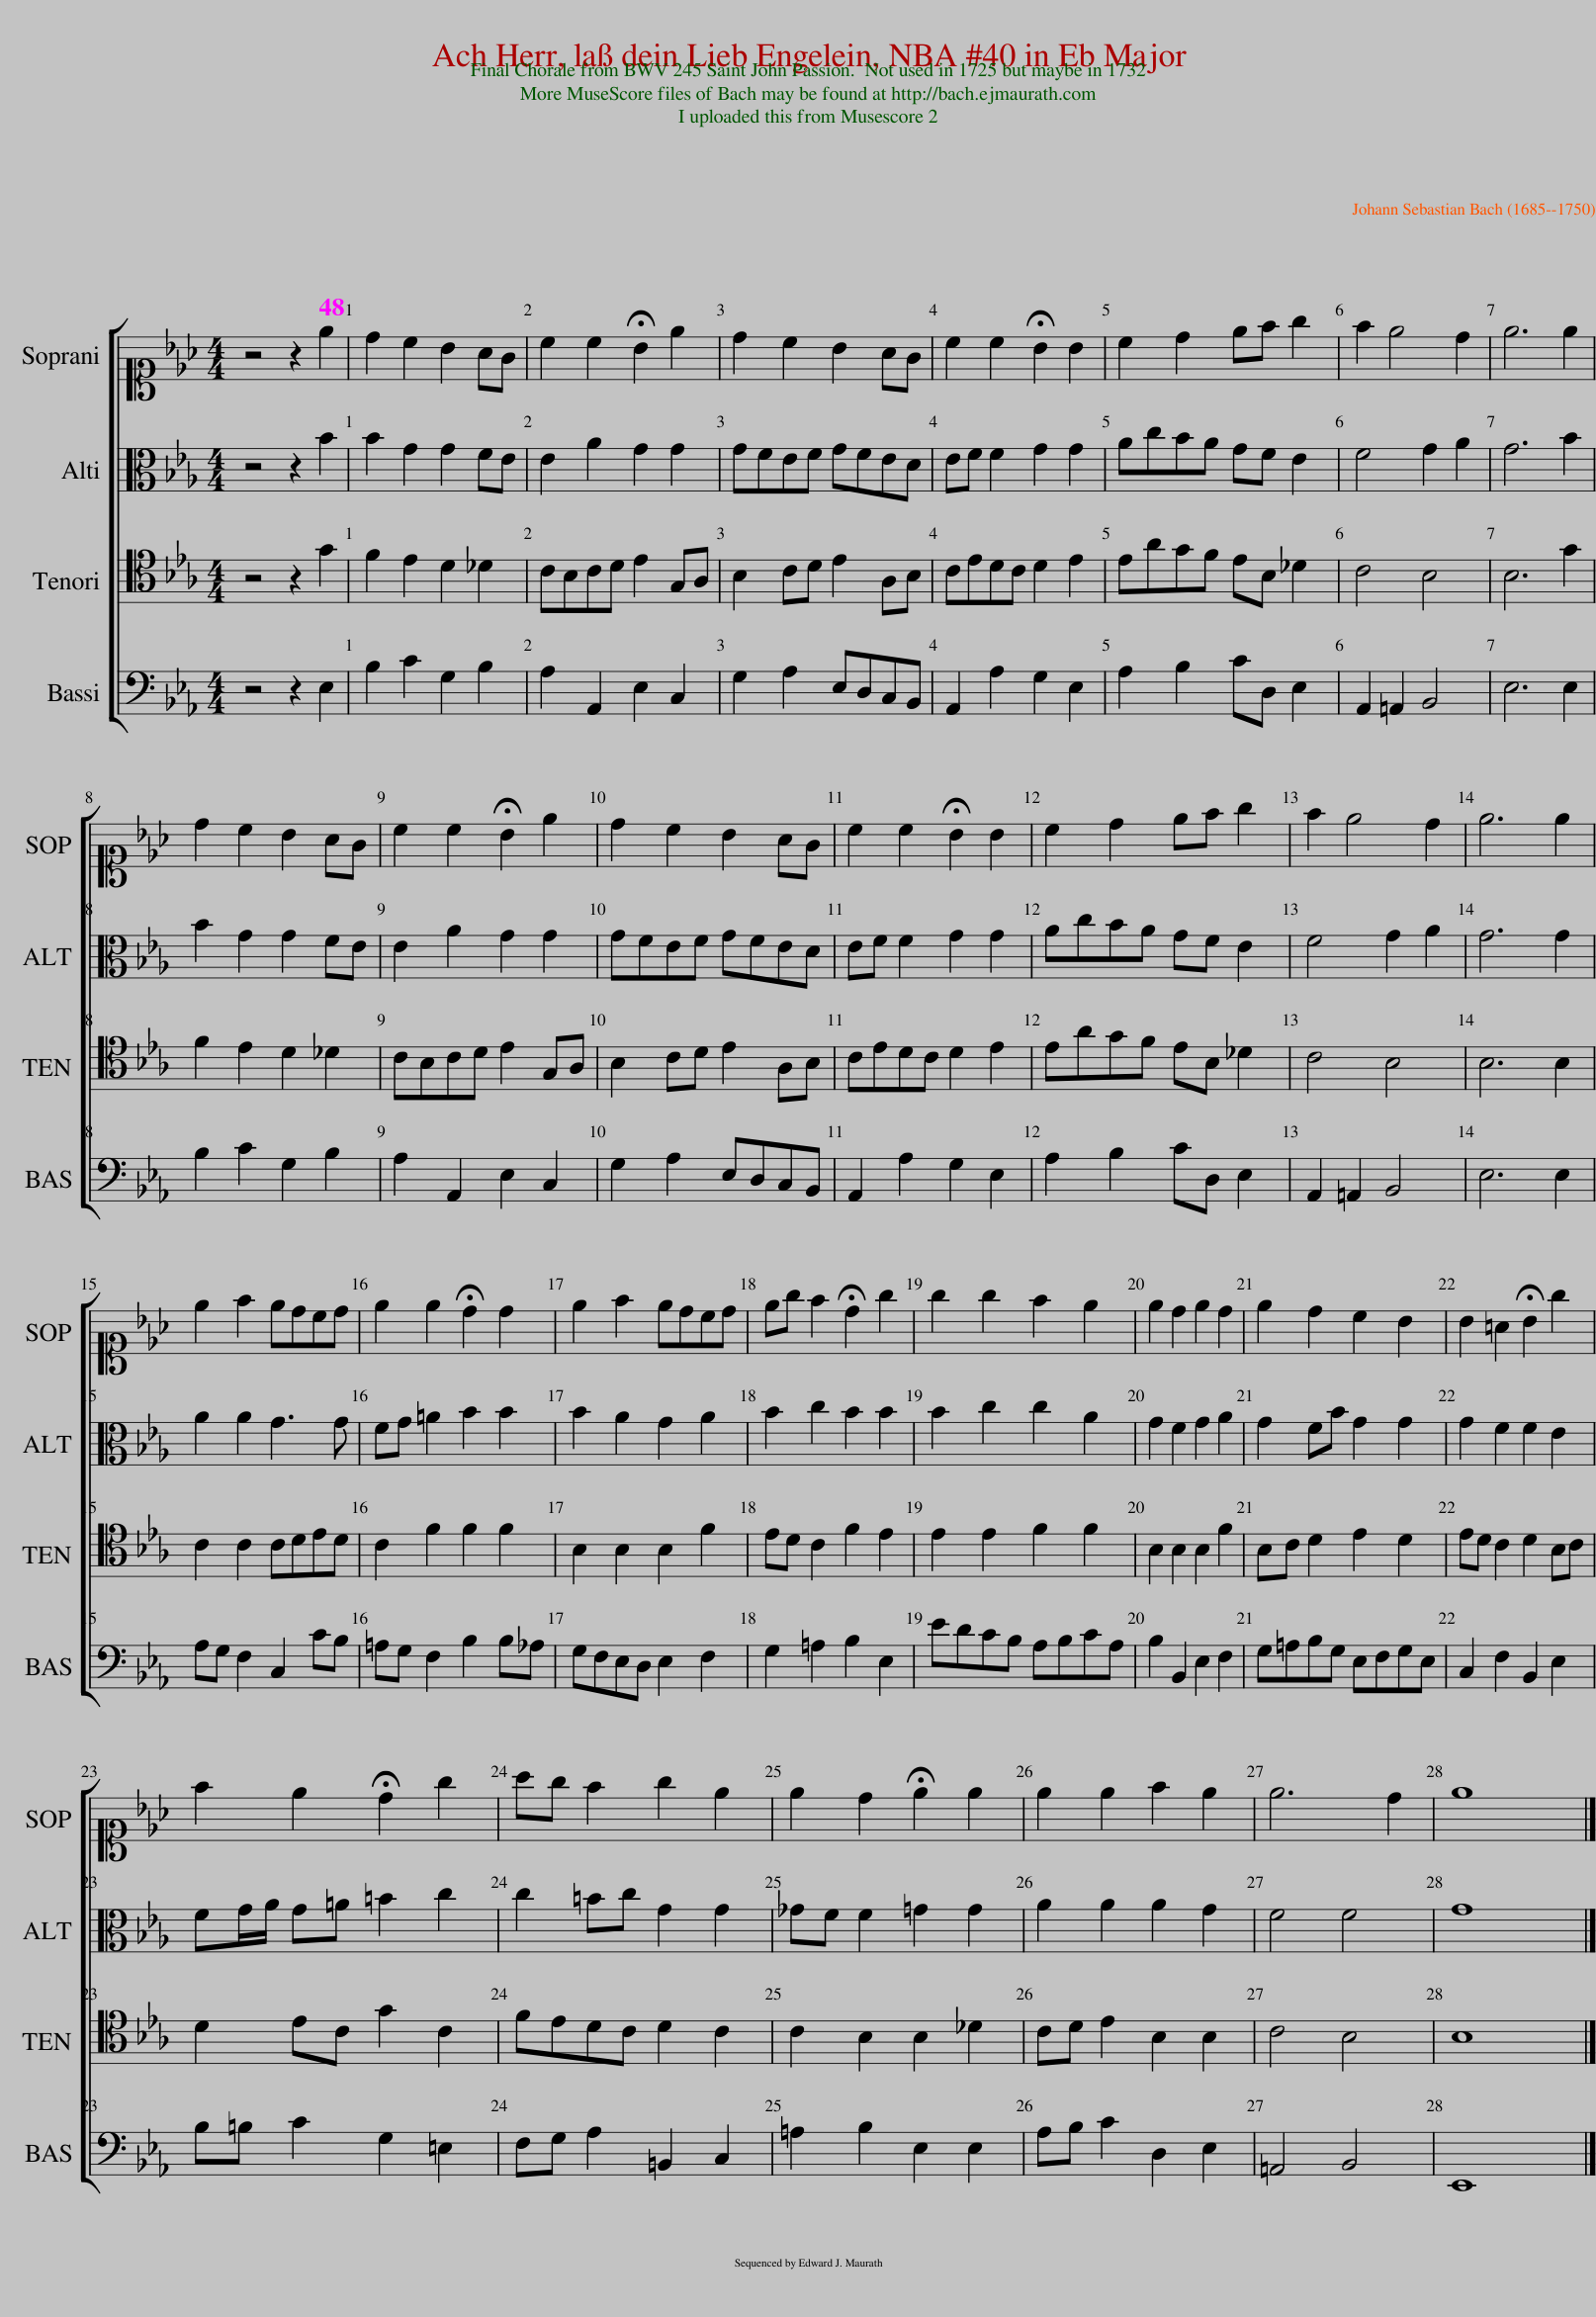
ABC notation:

X:1
%%score [ 1 2 ] [ 3 4 ] [ 5 6 ] 7 [ 8 9 10 11 ] { 12 | 13 } [ 14 15 ] [ 16 17 ]
L:1/8
Q:1/4=480
M:4/4
I:linebreak $
K:Eb
V:1 treble
V:2 treble
V:3 treble
V:4 treble
V:5 treble
V:6 treble
V:7 alto
V:8 alto1
V:9 alto
V:10 tenor
V:11 bass
V:12 treble
V:13 bass
V:14 bass
V:15 bass-8
V:16 bass
V:17 bass-8
V:1
 z4 z2[Q:1/4=48] e2 | d2 c2 B2 A G | c2 c2 B2 e2 | d2 c2 B2 A G | c2 c2 B2 B2 | %5
 c2 d2 e f g2 | f2 e4 d2 | e6 e2 |$ d2 c2 B2 A G | c2 c2 B2 e2 | %10
 d2 c2 B2 A G | c2 c2 B2 B2 | c2 d2 e f g2 | f2 e4 d2 | e6 e2 |$ %15
 e2 f2 e d c d | e2 e2 d2 d2 | e2 f2 e d c d | e g f2 d2 g2 | g2 g2 f2 e2 | %20
 e2 d2 e2 d2 | e2 d2 c2 B2 | B2 =A2 B2 g2 |$ f2 e2 d2 g2 | a g f2 g2 e2 | %25
 e2 d2 e2 e2 | e2 e2 f2 e2 | e6 d2 | e8 |] %29
V:2
 z4 z2 B2 | B2 G2 G2 F E | E2 A2 G2 G2 | G F E F G F E D | E F F2 G2 G2 | %5
 A c B A G F E2 | F4 G2 A2 | G6 B2 |$ B2 G2 G2 F E | E2 A2 G2 G2 | %10
 G F E F G F E D | E F F2 G2 G2 | A c B A G F E2 | F4 G2 A2 | G6 G2 |$ %15
 A2 A2 G3 G | F G =A2 B2 B2 | B2 A2 G2 A2 | B2 c2 B2 B2 | B2 c2 c2 A2 | %20
 G2 F2 G2 A2 | G2 F B G2 G2 | G2 F2 F2 E2 |$ F G/ A/ G =A =B2 c2 | c2 =B c G2 G2 | %25
 _G F F2 =G2 G2 | A2 A2 A2 G2 | F4 F4 | G8 |] %29
V:3
 z4 z2 e2 | d2 c2 B2 A G | c2 c2 B2 e2 | d2 c2 B2 A G | c2 c2 B2 B2 | %5
 c2 d2 e f g2 | f2 e4 d2 | e6 e2 |$ d2 c2 B2 A G | c2 c2 B2 e2 | %10
 d2 c2 B2 A G | c2 c2 B2 B2 | c2 d2 e f g2 | f2 e4 d2 | e6 e2 |$ %15
 e2 f2 e d c d | e2 e2 d2 d2 | e2 f2 e d c d | e g f2 d2 g2 | g2 g2 f2 e2 | %20
 e2 d2 e2 d2 | e2 d2 c2 B2 | B2 =A2 B2 g2 |$ f2 e2 d2 g2 | a g f2 g2 e2 | %25
 e2 d2 e2 e2 | e2 e2 f2 e2 | e6 d2 | e8 |] %29
V:4
 z4 z2 B2 | B2 G2 G2 F E | E2 A2 G2 G2 | G F E F G F E D | E F F2 G2 G2 | %5
 A c B A G F E2 | F4 G2 A2 | G6 B2 |$ B2 G2 G2 F E | E2 A2 G2 G2 | %10
 G F E F G F E D | E F F2 G2 G2 | A c B A G F E2 | F4 G2 A2 | G6 G2 |$ %15
 A2 A2 G3 G | F G =A2 B2 B2 | B2 A2 G2 A2 | B2 c2 B2 B2 | B2 c2 c2 A2 | %20
 G2 F2 G2 A2 | G2 F B G2 G2 | G2 F2 F2 E2 |$ F G/ A/ G =A =B2 c2 | c2 =B c G2 G2 | %25
 _G F F2 =G2 G2 | A2 A2 A2 G2 | F4 F4 | G8 |] %29
V:5
 z4 z2 e2 | d2 c2 B2 A G | c2 c2 B2 e2 | d2 c2 B2 A G | c2 c2 B2 B2 | %5
 c2 d2 e f g2 | f2 e4 d2 | e6 e2 |$ d2 c2 B2 A G | c2 c2 B2 e2 | %10
 d2 c2 B2 A G | c2 c2 B2 B2 | c2 d2 e f g2 | f2 e4 d2 | e6 e2 |$ %15
 e2 f2 e d c d | e2 e2 d2 d2 | e2 f2 e d c d | e g f2 d2 g2 | g2 g2 f2 e2 | %20
 e2 d2 e2 d2 | e2 d2 c2 B2 | B2 =A2 B2 g2 |$ f2 e2 d2 g2 | a g f2 g2 e2 | %25
 e2 d2 e2 e2 | e2 e2 f2 e2 | e6 d2 | e8 |] %29
V:6
 z4 z2 B2 | B2 G2 G2 F E | E2 A2 G2 G2 | G F E F G F E D | E F F2 G2 G2 | %5
 A c B A G F E2 | F4 G2 A2 | G6 B2 |$ B2 G2 G2 F E | E2 A2 G2 G2 | %10
 G F E F G F E D | E F F2 G2 G2 | A c B A G F E2 | F4 G2 A2 | G6 G2 |$ %15
 A2 A2 G3 G | F G =A2 B2 B2 | B2 A2 G2 A2 | B2 c2 B2 B2 | B2 c2 c2 A2 | %20
 G2 F2 G2 A2 | G2 F B G2 G2 | G2 F2 F2 E2 |$ F G/ A/ G =A =B2 c2 | c2 =B c G2 G2 | %25
 _G F F2 =G2 G2 | A2 A2 A2 G2 | F4 F4 | G8 |] %29
V:7
 z4 z2 G2 | F2 E2 D2 _D2 | C B, C D E2 G, A, | B,2 C D E2 A, B, | C E D C D2 E2 | %5
 E A G F E B, _D2 | C4 B,4 | B,6 G2 |$ F2 E2 D2 _D2 | C B, C D E2 G, A, | %10
 B,2 C D E2 A, B, | C E D C D2 E2 | E A G F E B, _D2 | C4 B,4 | B,6 B,2 |$ %15
 C2 C2 C D E D | C2 F2 F2 F2 | B,2 B,2 B,2 F2 | E D C2 F2 E2 | E2 E2 F2 F2 | %20
 B,2 B,2 !fermata!B,2 F2 | B, C D2 E2 D2 | E D C2 D2 B, C |$ D2 E C G2 C2 | F E D C D2 C2 | %25
 C2 B,2 B,2 _D2 | C D E2 B,2 B,2 | C4 B,4 | B,8 |] %29
V:8
 z4 z2 e2 | d2 c2 B2 AG | c2 c2 !fermata!B2 e2 | d2 c2 B2 AG | c2 c2 !fermata!B2 B2 | %5
 c2 d2 ef g2 | f2 e4 d2 | e6 e2 |$ d2 c2 B2 AG | c2 c2 !fermata!B2 e2 | %10
 d2 c2 B2 AG | c2 c2 !fermata!B2 B2 | c2 d2 ef g2 | f2 e4 d2 | e6 e2 |$ %15
 e2 f2 edcd | e2 e2 !fermata!d2 d2 | e2 f2 edcd | eg f2 !fermata!d2 g2 | g2 g2 f2 e2 | %20
 e2 d2 e2 d2 | e2 d2 c2 B2 | B2 =A2 !fermata!B2 g2 |$ f2 e2 !fermata!d2 g2 | ag f2 g2 e2 | %25
 e2 d2 !fermata!e2 e2 | e2 e2 f2 e2 | e6 d2 | e8 |] %29
V:9
 z4 z2 B2 | B2 G2 G2 FE | E2 A2 G2 G2 | GFEF GFED | EF F2 G2 G2 | %5
 AcBA GF E2 | F4 G2 A2 | G6 B2 |$ B2 G2 G2 FE | E2 A2 G2 G2 | %10
 GFEF GFED | EF F2 G2 G2 | AcBA GF E2 | F4 G2 A2 | G6 G2 |$ %15
 A2 A2 G3 G | FG =A2 B2 B2 | B2 A2 G2 A2 | B2 c2 B2 B2 | B2 c2 c2 A2 | %20
 G2 F2 G2 A2 | G2 FB G2 G2 | G2 F2 F2 E2 |$ FG/A/ G=A =B2 c2 | c2 =Bc G2 G2 | %25
 _GF F2 =G2 G2 | A2 A2 A2 G2 | F4 F4 | G8 |] %29
V:10
 z4 z2 G2 | F2 E2 D2 _D2 | CB,CD E2 G,A, | B,2 CD E2 A,B, | CEDC D2 E2 | %5
 EAGF EB, _D2 | C4 B,4 | B,6 G2 |$ F2 E2 D2 _D2 | CB,CD E2 G,A, | %10
 B,2 CD E2 A,B, | CEDC D2 E2 | EAGF EB, _D2 | C4 B,4 | B,6 B,2 |$ %15
 C2 C2 CDED | C2 F2 F2 F2 | B,2 B,2 B,2 F2 | ED C2 F2 E2 | E2 E2 F2 F2 | %20
 B,2 B,2 B,2 F2 | B,C D2 E2 D2 | ED C2 D2 B,C |$ D2 EC G2 C2 | FEDC D2 C2 | %25
 C2 B,2 B,2 _D2 | CD E2 B,2 B,2 | C4 B,4 | B,8 |] %29
V:11
 z4 z2 E,2 | B,2 C2 G,2 B,2 | A,2 A,,2 E,2 C,2 | G,2 A,2 E,D,C,B,, | A,,2 A,2 G,2 E,2 | %5
 A,2 B,2 CD, E,2 | A,,2 =A,,2 B,,4 | E,6 E,2 |$ B,2 C2 G,2 B,2 | A,2 A,,2 E,2 C,2 | %10
 G,2 A,2 E,D,C,B,, | A,,2 A,2 G,2 E,2 | A,2 B,2 CD, E,2 | A,,2 =A,,2 B,,4 | E,6 E,2 |$ %15
 A,G, F,2 C,2 CB, | =A,G, F,2 B,2 B,_A, | G,F,E,D, E,2 F,2 | G,2 =A,2 B,2 E,2 | EDCB, A,B,CA, | %20
 B,2 B,,2 E,2 F,2 | G,=A,B,G, E,F,G,E, | C,2 F,2 B,,2 E,2 |$ B,=B, C2 G,2 =E,2 | F,G, A,2 =B,,2 C,2 | %25
 =A,2 B,2 E,2 E,2 | A,B, C2 D,2 E,2 | =A,,4 B,,4 | E,,8 |] %29
V:12
 z4 z2 G2 | F2 E2 D2 _D2 | C B, C D E2 G, A, | B,2 C D E2 A, B, | C E D C D2 E2 | %5
 E A G F E B, _D2 | C4 B,4 | B,6 G2 |$ F2 E2 D2 _D2 | C B, C D E2 G, A, | %10
 B,2 C D E2 A, B, | C E D C D2 E2 | E A G F E B, _D2 | C4 B,4 | B,6 B,2 |$ %15
 C2 C2 C D E D | C2 F2 F2 F2 | B,2 B,2 B,2 F2 | E D C2 F2 E2 | E2 E2 F2 F2 | %20
 B,2 B,2 B,2 F2 | B, C D2 E2 D2 | E D C2 D2 B, C |$ D2 E C G2 C2 | F E D C D2 C2 | %25
 C2 B,2 B,2 _D2 | C D E2 B,2 B,2 | C4 B,4 | B,8 |] %29
V:13
 z4 z2 E,2 | B,2 C2 G,2 B,2 | A,2 A,,2 E,2 C,2 | G,2 A,2 E, D, C, B,, | A,,2 A,2 G,2 E,2 | %5
 A,2 B,2 C D, E,2 | A,,2 =A,,2 B,,4 | E,6 E,2 |$ B,2 C2 G,2 B,2 | A,2 A,,2 E,2 C,2 | %10
 G,2 A,2 E, D, C, B,, | A,,2 A,2 G,2 E,2 | A,2 B,2 C D, E,2 | A,,2 =A,,2 B,,4 | E,6 E,2 |$ %15
 A, G, F,2 C,2 C B, | =A, G, F,2 B,2 B, _A, | G, F, E, D, E,2 F,2 | G,2 =A,2 B,2 E,2 | E D C B, A, B, C A, | %20
 B,2 B,,2 E,2 F,2 | G, =A, B, G, E, F, G, E, | C,2 F,2 B,,2 E,2 |$ B, =B, C2 G,2 =E,2 | F, G, A,2 =B,,2 C,2 | %25
 =A,2 B,2 E,2 E,2 | A, B, C2 D,2 E,2 | =A,,4 B,,4 | E,,8 |] %29
V:14
 z4 z2 E,2 | B,2 C2 G,2 B,2 | A,2 A,,2 E,2 C,2 | G,2 A,2 E, D, C, B,, | A,,2 A,2 G,2 E,2 | %5
 A,2 B,2 C D, E,2 | A,,2 =A,,2 B,,4 | E,6 E,2 |$ B,2 C2 G,2 B,2 | A,2 A,,2 E,2 C,2 | %10
 G,2 A,2 E, D, C, B,, | A,,2 A,2 G,2 E,2 | A,2 B,2 C D, E,2 | A,,2 =A,,2 B,,4 | E,6 E,2 |$ %15
 A, G, F,2 C,2 C B, | =A, G, F,2 B,2 B, _A, | G, F, E, D, E,2 F,2 | G,2 =A,2 B,2 E,2 | E D C B, A, B, C A, | %20
 B,2 B,,2 E,2 F,2 | G, =A, B, G, E, F, G, E, | C,2 F,2 B,,2 E,2 |$ B, =B, C2 G,2 =E,2 | F, G, A,2 =B,,2 C,2 | %25
 =A,2 B,2 E,2 E,2 | A, B, C2 D,2 E,2 | =A,,4 B,,4 | E,,8 |] %29
V:15
 z4 z2 E,2 | B,2 C2 G,2 B,2 | A,2 A,,2 E,2 C,2 | G,2 A,2 E, D, C, B,, | A,,2 A,2 G,2 E,2 | %5
 A,2 B,2 C D, E,2 | A,,2 =A,,2 B,,4 | E,6 E,2 |$ B,2 C2 G,2 B,2 | A,2 A,,2 E,2 C,2 | %10
 G,2 A,2 E, D, C, B,, | A,,2 A,2 G,2 E,2 | A,2 B,2 C D, E,2 | A,,2 =A,,2 B,,4 | E,6 E,2 |$ %15
 A, G, F,2 C,2 C B, | =A, G, F,2 B,2 B, _A, | G, F, E, D, E,2 F,2 | G,2 =A,2 B,2 E,2 | E D C B, A, B, C A, | %20
 B,2 B,,2 E,2 F,2 | G, =A, B, G, E, F, G, E, | C,2 F,2 B,,2 E,2 |$ B, =B, C2 G,2 =E,2 | F, G, A,2 =B,,2 C,2 | %25
 =A,2 B,2 E,2 E,2 | A, B, C2 D,2 E,2 | =A,,4 B,,4 | E,,8 |] %29
V:16
 z4 z2 E,2 | B,2 C2 G,2 B,2 | A,2 A,,2 E,2 C,2 | G,2 A,2 E, D, C, B,, | A,,2 A,2 G,2 E,2 | %5
 A,2 B,2 C D, E,2 | A,,2 =A,,2 B,,4 | E,6 E,2 |$ B,2 C2 G,2 B,2 | A,2 A,,2 E,2 C,2 | %10
 G,2 A,2 E, D, C, B,, | A,,2 A,2 G,2 E,2 | A,2 B,2 C D, E,2 | A,,2 =A,,2 B,,4 | E,6 E,2 |$ %15
 A, G, F,2 C,2 C B, | =A, G, F,2 B,2 B, _A, | G, F, E, D, E,2 F,2 | G,2 =A,2 B,2 E,2 | E D C B, A, B, C A, | %20
 B,2 B,,2 E,2 F,2 | G, =A, B, G, E, F, G, E, | C,2 F,2 B,,2 E,2 |$ B, =B, C2 G,2 =E,2 | F, G, A,2 =B,,2 C,2 | %25
 =A,2 B,2 E,2 E,2 | A, B, C2 D,2 E,2 | =A,,4 B,,4 | E,,8 |] %29
V:17
 z4 z2 E,2 | B,2 C2 G,2 B,2 | A,2 A,,2 E,2 C,2 | G,2 A,2 E, D, C, B,, | A,,2 A,2 G,2 E,2 | %5
 A,2 B,2 C D, E,2 | A,,2 =A,,2 B,,4 | E,6 E,2 |$ B,2 C2 G,2 B,2 | A,2 A,,2 E,2 C,2 | %10
 G,2 A,2 E, D, C, B,, | A,,2 A,2 G,2 E,2 | A,2 B,2 C D, E,2 | A,,2 =A,,2 B,,4 | E,6 E,2 |$ %15
 A, G, F,2 C,2 C B, | =A, G, F,2 B,2 B, _A, | G, F, E, D, E,2 F,2 | G,2 =A,2 B,2 E,2 | E D C B, A, B, C A, | %20
 B,2 B,,2 E,2 F,2 | G, =A, B, G, E, F, G, E, | C,2 F,2 B,,2 E,2 |$ B, =B, C2 G,2 =E,2 | F, G, A,2 =B,,2 C,2 | %25
 =A,2 B,2 E,2 E,2 | A, B, C2 D,2 E,2 | =A,,4 B,,4 | E,8 |] %29
